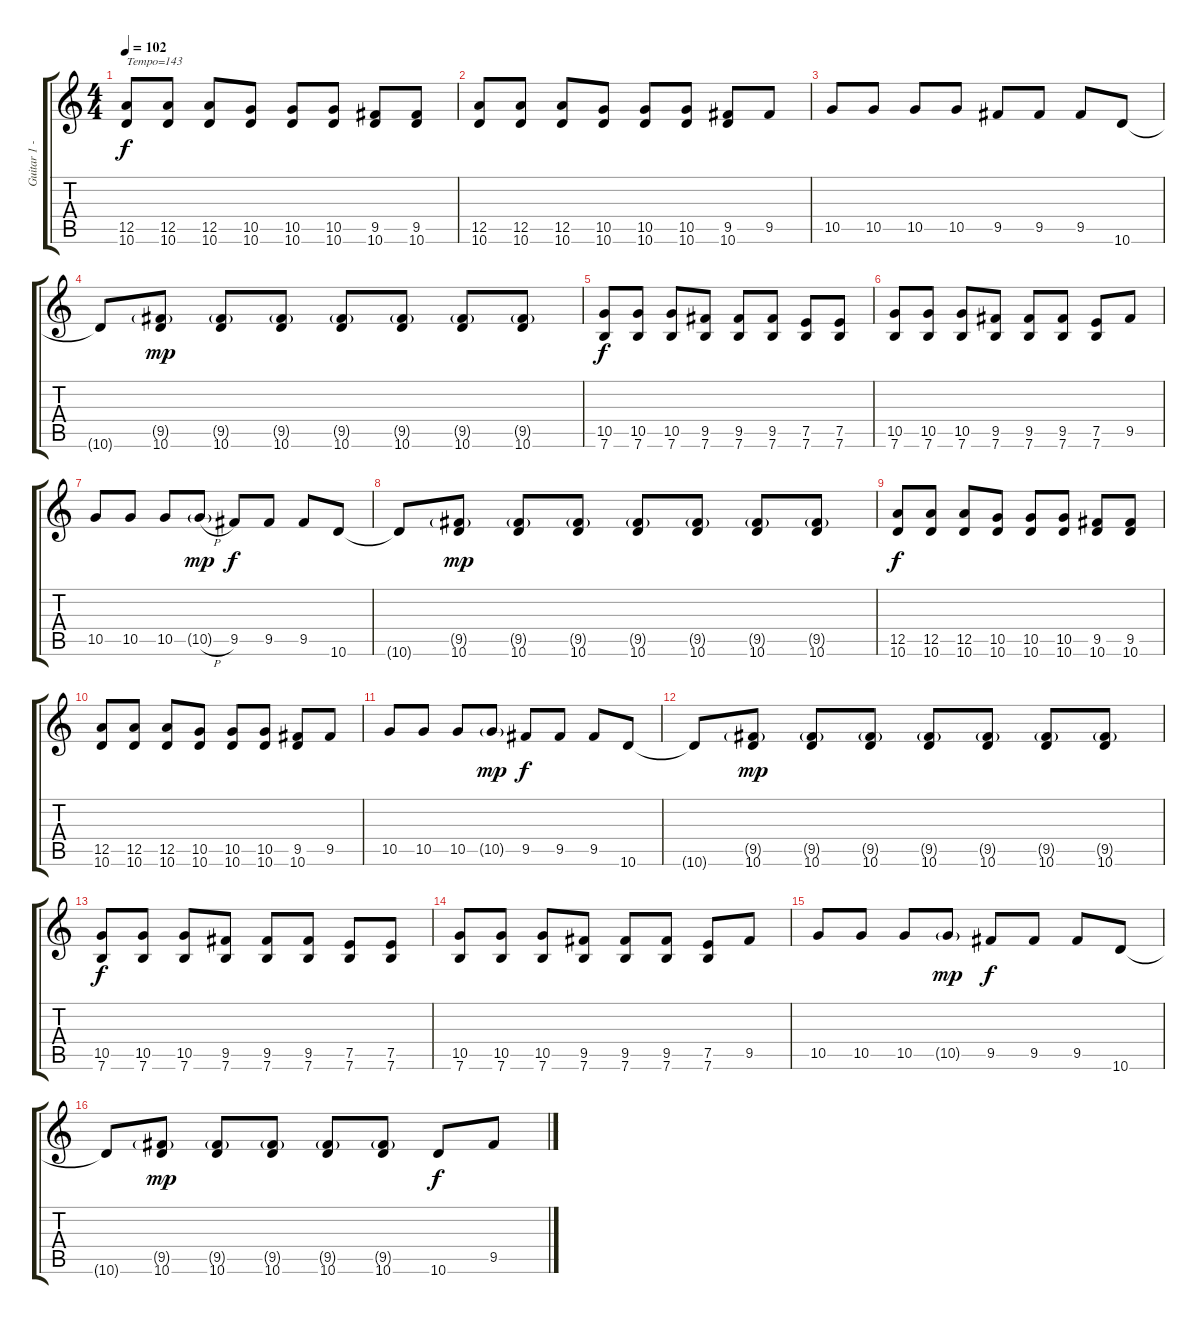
\track ("Guitar 1 - Distortion" "Guitar 1 -") {instrument distortionguitar}
\staff {score tabs}
\tuning (E4 B3 G3 D3 A2 E2) {hide}
\ts (4 4)
\tempo 102
\tempo 143
\tempo 102
\clef g2
\ks c
(12.5 10.6).8{txt "Tempo=143" dy f instrument distortionguitar} (12.5 10.6).8 (12.5 10.6).8 (10.5 10.6).8 (10.5 10.6).8 (10.5 10.6).8 (9.5 10.6).8 (9.5 10.6).8 |
(12.5 10.6).8 (12.5 10.6).8 (12.5 10.6).8 (10.5 10.6).8 (10.5 10.6).8 (10.5 10.6).8 (9.5 10.6).8 9.5.8 |
10.5.8 10.5.8 10.5.8 10.5.8 9.5.8 9.5.8 9.5.8 10.6.8 |
10.6{t}.8 (9.5{g} 10.6).8{dy mp} (9.5{g} 10.6).8 (9.5{g} 10.6).8 (9.5{g} 10.6).8 (9.5{g} 10.6).8 (9.5{g} 10.6).8 (9.5{g} 10.6).8 |
(10.5 7.6).8{dy f} (10.5 7.6).8 (10.5 7.6).8 (9.5 7.6).8 (9.5 7.6).8 (9.5 7.6).8 (7.5 7.6).8 (7.5 7.6).8 |
(10.5 7.6).8 (10.5 7.6).8 (10.5 7.6).8 (9.5 7.6).8 (9.5 7.6).8 (9.5 7.6).8 (7.5 7.6).8 9.5.8 |
10.5.8 10.5.8 10.5.8 10.5{h g}.8{dy mp} 9.5.8{dy f} 9.5.8 9.5.8 10.6.8 |
10.6{t}.8 (9.5{g} 10.6).8{dy mp} (9.5{g} 10.6).8 (9.5{g} 10.6).8 (9.5{g} 10.6).8 (9.5{g} 10.6).8 (9.5{g} 10.6).8 (9.5{g} 10.6).8 |
(12.5 10.6).8{dy f} (12.5 10.6).8 (12.5 10.6).8 (10.5 10.6).8 (10.5 10.6).8 (10.5 10.6).8 (9.5 10.6).8 (9.5 10.6).8 |
(12.5 10.6).8 (12.5 10.6).8 (12.5 10.6).8 (10.5 10.6).8 (10.5 10.6).8 (10.5 10.6).8 (9.5 10.6).8 9.5.8 |
10.5.8 10.5.8 10.5.8 10.5{g}.8{dy mp} 9.5.8{dy f} 9.5.8 9.5.8 10.6.8 |
10.6{t}.8 (9.5{g} 10.6).8{dy mp} (9.5{g} 10.6).8 (9.5{g} 10.6).8 (9.5{g} 10.6).8 (9.5{g} 10.6).8 (9.5{g} 10.6).8 (9.5{g} 10.6).8 |
(10.5 7.6).8{dy f} (10.5 7.6).8 (10.5 7.6).8 (9.5 7.6).8 (9.5 7.6).8 (9.5 7.6).8 (7.5 7.6).8 (7.5 7.6).8 |
(10.5 7.6).8 (10.5 7.6).8 (10.5 7.6).8 (9.5 7.6).8 (9.5 7.6).8 (9.5 7.6).8 (7.5 7.6).8 9.5.8 |
10.5.8 10.5.8 10.5.8 10.5{g}.8{dy mp} 9.5.8{dy f} 9.5.8 9.5.8 10.6.8 |
10.6{t}.8 (9.5{g} 10.6).8{dy mp} (9.5{g} 10.6).8 (9.5{g} 10.6).8 (9.5{g} 10.6).8 (9.5{g} 10.6).8 10.6.8{dy f} 9.5.8
